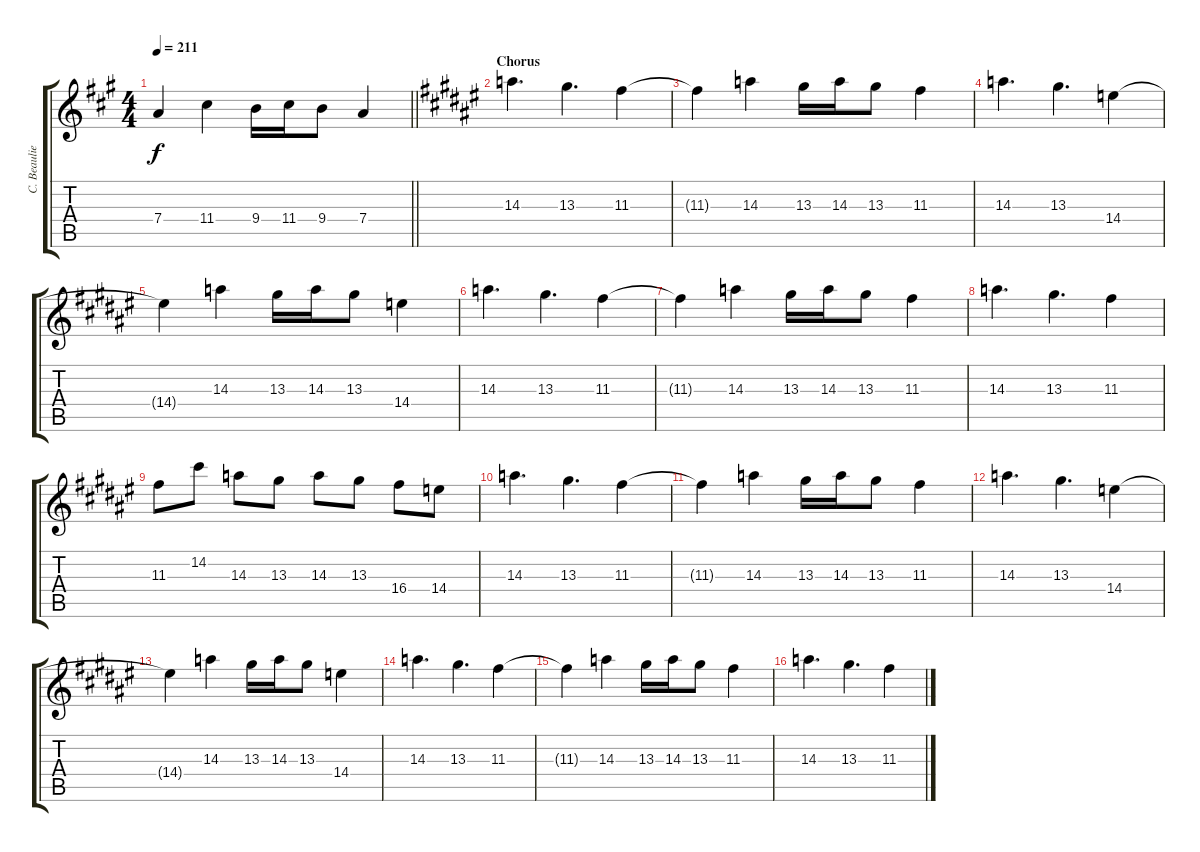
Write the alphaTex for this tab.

\track ("C. Beaulieu" "C. Beaulie") {instrument overdrivenguitar}
\staff {score tabs}
\tuning (E4 B3 G3 D3 A2 D2) {hide}
\ts (4 4)
\tempo 211
\clef g2
\barLineRight lightlight
\ks f#minor
7.4{t}.4{dy f} 11.4.4 9.4.16 11.4.16 9.4.8 7.4.4 |
\section ("" "Chorus")
\ks d#minor
14.3.4{d} 13.3.4{d} 11.3.4 |
11.3{t}.4 14.3.4 13.3.16 14.3.16 13.3.8 11.3.4 |
14.3.4{d} 13.3.4{d} 14.4.4 |
14.4{t}.4 14.3.4 13.3.16 14.3.16 13.3.8 14.4.4 |
14.3.4{d} 13.3.4{d} 11.3.4 |
11.3{t}.4 14.3.4 13.3.16 14.3.16 13.3.8 11.3.4 |
14.3.4{d} 13.3.4{d} 11.3.4 |
11.3.8 14.2.8 14.3.8 13.3.8 14.3.8 13.3.8 16.4.8 14.4.8 |
14.3.4{d} 13.3.4{d} 11.3.4 |
11.3{t}.4 14.3.4 13.3.16 14.3.16 13.3.8 11.3.4 |
14.3.4{d} 13.3.4{d} 14.4.4 |
14.4{t}.4 14.3.4 13.3.16 14.3.16 13.3.8 14.4.4 |
14.3.4{d} 13.3.4{d} 11.3.4 |
11.3{t}.4 14.3.4 13.3.16 14.3.16 13.3.8 11.3.4 |
14.3.4{d} 13.3.4{d} 11.3.4
